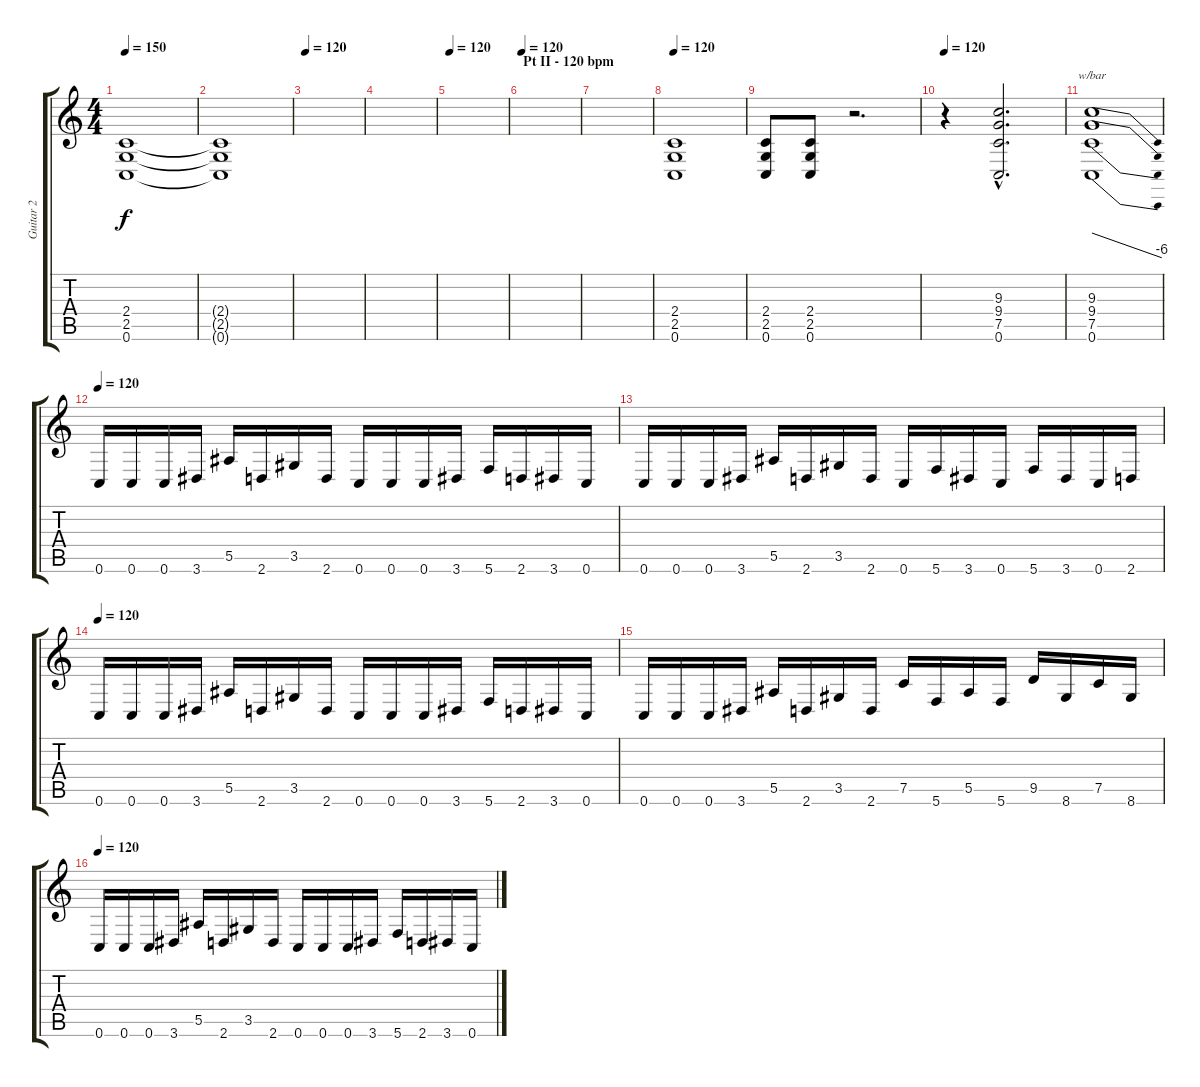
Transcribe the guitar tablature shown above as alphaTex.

\track ("Guitar 2" "Guitar 2") {instrument distortionguitar}
\staff {score tabs}
\tuning (C4 G3 Eb3 Bb2 F2 C2) {hide}
\ts (4 4)
\tempo 150
\clef g2
\ks c
(2.4 2.5 0.6).1{dy f} |
(2.4{t} 2.5{t} 0.6{t}).1 |
\tempo 120
|
|
\tempo 120
|
\section ("" "Pt II - 120 bpm")
\tempo 120
|
|
\tempo 120
(2.4 2.5 0.6).1 |
(2.4 2.5 0.6).8 (2.4 2.5 0.6).8 r.2{d} |
\tempo 120
r.4 (9.3{hac} 9.4{hac} 7.5{hac} 0.6{hac}).2{d} |
(9.3 9.4 7.5 0.6).1{tbe (dive default 0 0 60 -24)} |
\tempo 120
0.6.16 0.6.16 0.6.16 3.6.16 5.5.16 2.6.16 3.5.16 2.6.16 0.6.16 0.6.16 0.6.16 3.6.16 5.6.16 2.6.16 3.6.16 0.6.16 |
0.6.16 0.6.16 0.6.16 3.6.16 5.5.16 2.6.16 3.5.16 2.6.16 0.6.16 5.6.16 3.6.16 0.6.16 5.6.16 3.6.16 0.6.16 2.6.16 |
\tempo 120
0.6.16 0.6.16 0.6.16 3.6.16 5.5.16 2.6.16 3.5.16 2.6.16 0.6.16 0.6.16 0.6.16 3.6.16 5.6.16 2.6.16 3.6.16 0.6.16 |
0.6.16 0.6.16 0.6.16 3.6.16 5.5.16 2.6.16 3.5.16 2.6.16 7.5.16 5.6.16 5.5.16 5.6.16 9.5.16 8.6.16 7.5.16 8.6.16 |
\tempo 120
0.6.16 0.6.16 0.6.16 3.6.16 5.5.16 2.6.16 3.5.16 2.6.16 0.6.16 0.6.16 0.6.16 3.6.16 5.6.16 2.6.16 3.6.16 0.6.16
